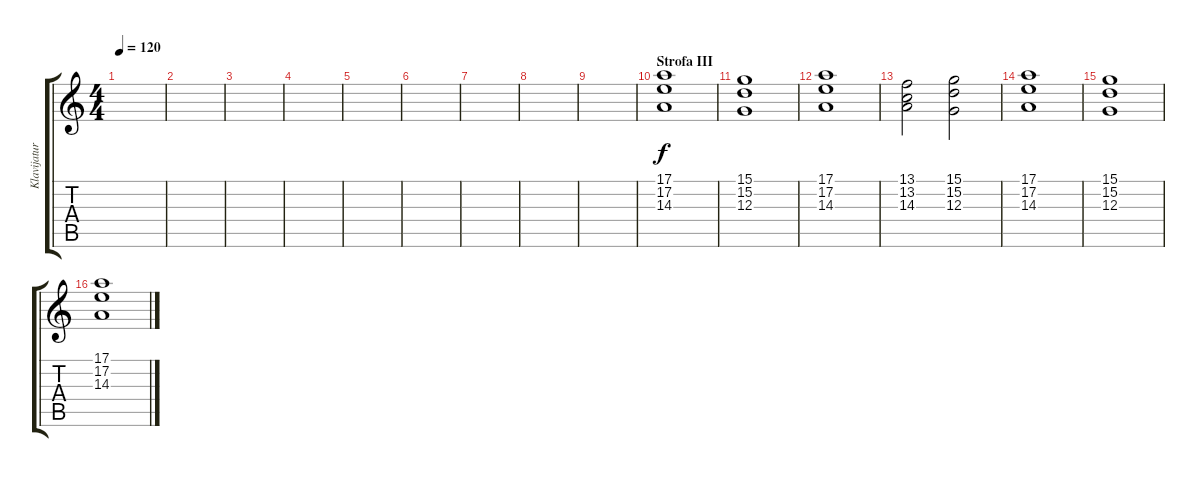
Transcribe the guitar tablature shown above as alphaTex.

\track ("Klavijature 4" "Klavijatur") {instrument rockorgan}
\staff {score tabs}
\tuning (E4 B3 G3 D3 A2 E2) {hide}
\ts (4 4)
\tempo 120
\clef g2
\ks c
|
|
|
|
|
|
|
|
|
\section ("" "Strofa III")
(17.1 17.2 14.3).1 |
(15.1 15.2 12.3).1 |
(17.1 17.2 14.3).1 |
(13.1 13.2 14.3).2 (15.1 15.2 12.3).2 |
(17.1 17.2 14.3).1 |
(15.1 15.2 12.3).1 |
(17.1 17.2 14.3).1
